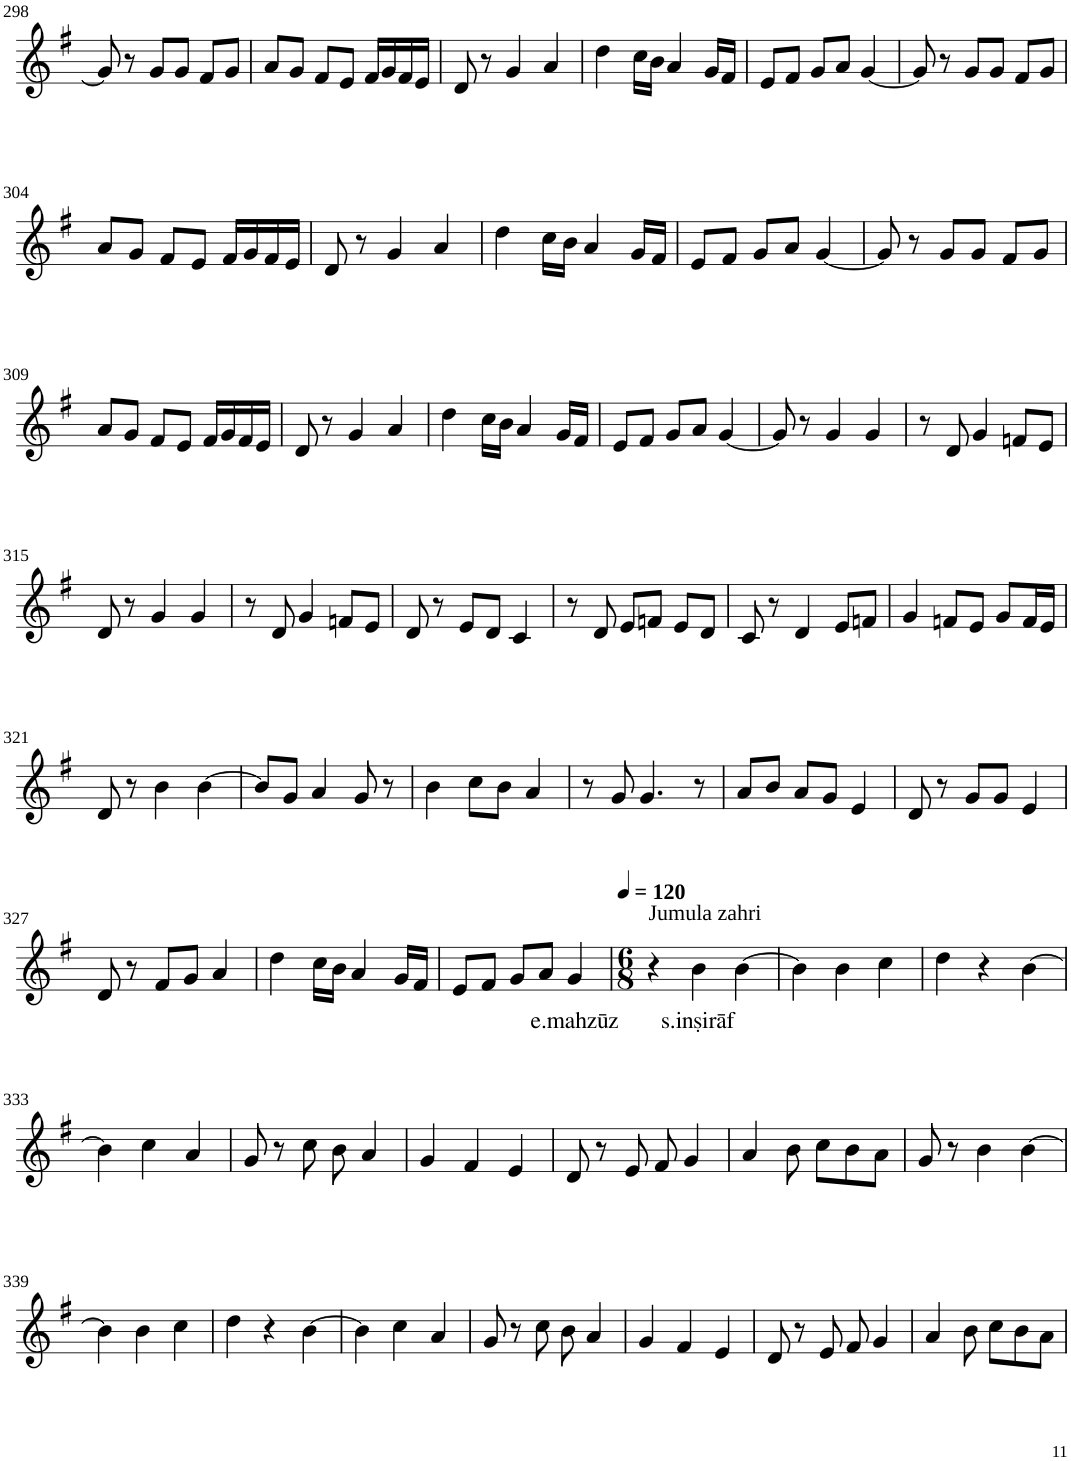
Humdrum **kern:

**kern	**text
*part1	*part1
*staff1	*staff1
*I"Violin	*
!!LO:PB:g=z
*clefG2	*
*k[f#]	*
*G:	*
*M3/4	*
=298	=298
8g/]	.
8r	.
8g/L	.
8g/J	.
8f#/L	.
8g/J	.
=299	=299
8a/L	.
8g/J	.
8f#/L	.
8e/J	.
16f#/LL	.
16g/	.
16f#/	.
16e/JJ	.
=300	=300
8d/	.
8r	.
4g/	.
4a/	.
=301	=301
4dd\	.
16cc\LL	.
16b\JJ	.
4a/	.
16g/LL	.
16f#/JJ	.
=302	=302
8e/L	.
8f#/J	.
8g/L	.
8a/J	.
[4g/	.
=303	=303
8g/]	.
8r	.
8g/L	.
8g/J	.
8f#/L	.
8g/J	.
!!LO:LB:g=z
=304	=304
8a/L	.
8g/J	.
8f#/L	.
8e/J	.
16f#/LL	.
16g/	.
16f#/	.
16e/JJ	.
=305	=305
8d/	.
8r	.
4g/	.
4a/	.
=306	=306
4dd\	.
16cc\LL	.
16b\JJ	.
4a/	.
16g/LL	.
16f#/JJ	.
=307	=307
8e/L	.
8f#/J	.
8g/L	.
8a/J	.
[4g/	.
=308	=308
8g/]	.
8r	.
8g/L	.
8g/J	.
8f#/L	.
8g/J	.
!!LO:LB:g=z
=309	=309
8a/L	.
8g/J	.
8f#/L	.
8e/J	.
16f#/LL	.
16g/	.
16f#/	.
16e/JJ	.
=310	=310
8d/	.
8r	.
4g/	.
4a/	.
=311	=311
4dd\	.
16cc\LL	.
16b\JJ	.
4a/	.
16g/LL	.
16f#/JJ	.
=312	=312
8e/L	.
8f#/J	.
8g/L	.
8a/J	.
[4g/	.
=313	=313
8g/]	.
8r	.
4g/	.
4g/	.
=314	=314
8r	.
8d/	.
4g/	.
8fn/L	.
8e/J	.
!!LO:LB:g=z
=315	=315
8d/	.
8r	.
4g/	.
4g/	.
=316	=316
8r	.
8d/	.
4g/	.
8fn/L	.
8e/J	.
=317	=317
8d/	.
8r	.
8e/L	.
8d/J	.
4c/	.
=318	=318
8r	.
8d/	.
8e/L	.
8fn/J	.
8e/L	.
8d/J	.
=319	=319
8c/	.
8r	.
4d/	.
8e/L	.
8fn/J	.
=320	=320
4g/	.
8fn/L	.
8e/J	.
8g/L	.
16f/L	.
16e/JJ	.
!!LO:LB:g=z
=321	=321
8d/	.
8r	.
4b\	.
[4b\	.
=322	=322
8b/L]	.
8g/J	.
4a/	.
8g/	.
8r	.
=323	=323
4b\	.
8cc\L	.
8b\J	.
4a/	.
=324	=324
8r	.
8g/	.
4.g/	.
8r	.
=325	=325
8a/L	.
8b/J	.
8a/L	.
8g/J	.
4e/	.
=326	=326
8d/	.
8r	.
8g/L	.
8g/J	.
4e/	.
!!LO:LB:g=z
=327	=327
8d/	.
8r	.
8f#/L	.
8g/J	.
4a/	.
=328	=328
4dd\	.
16cc\LL	.
16b\JJ	.
4a/	.
16g/LL	.
16f#/JJ	.
=329	=329
8e/L	.
8f#/J	.
8g/L	.
8a/J	.
!	!LO:LY:b
4g/	e.mahzūz
=330	=330
*M6/8	*
*MM120	*
!LO:TX:a:t=Jumula zahri	!
4r	.
!	!LO:LY:b
4b\	s.inṣirāf
[4b\	.
=331	=331
4b\]	.
4b\	.
4cc\	.
=332	=332
4dd\	.
4r	.
[4b\	.
!!LO:LB:g=z
=333	=333
4b\]	.
4cc\	.
4a/	.
=334	=334
8g/	.
8r	.
8cc\	.
8b\	.
4a/	.
=335	=335
4g/	.
4f#/	.
4e/	.
=336	=336
8d/	.
8r	.
8e/	.
8f#/	.
4g/	.
=337	=337
4a/	.
8b\	.
8cc\L	.
8b\	.
8a\J	.
=338	=338
8g/	.
8r	.
4b\	.
[4b\	.
!!LO:LB:g=z
=339	=339
4b\]	.
4b\	.
4cc\	.
=340	=340
4dd\	.
4r	.
[4b\	.
=341	=341
4b\]	.
4cc\	.
4a/	.
=342	=342
8g/	.
8r	.
8cc\	.
8b\	.
4a/	.
=343	=343
4g/	.
4f#/	.
4e/	.
=344	=344
8d/	.
8r	.
8e/	.
8f#/	.
4g/	.
=345	=345
4a/	.
8b\	.
8cc\L	.
8b\	.
8a\J	.
=	=
*-	*-
